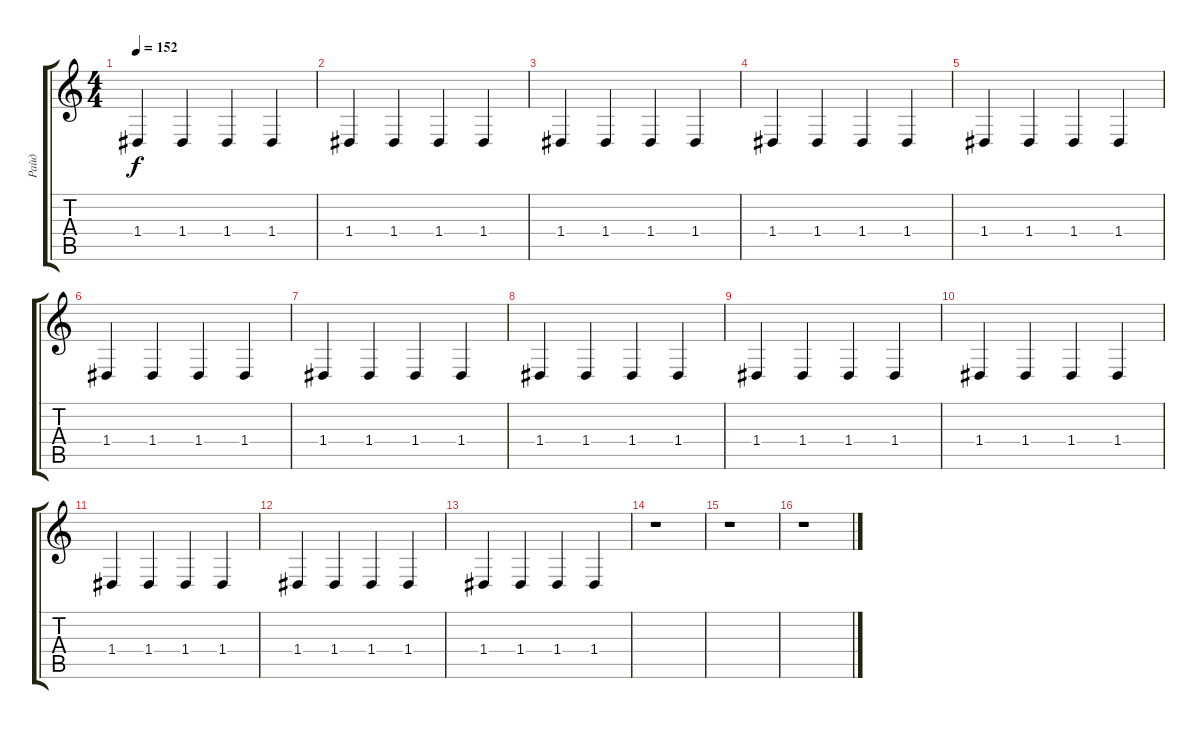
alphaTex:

\track ("Райд" "Райд") {instrument acousticgrandpiano}
\staff {score tabs}
\tuning (E4 B3 G3 D3 A2 E2) {hide}
\ts (4 4)
\tempo 152
\clef g2
\ks c
1.4.4{dy f} 1.4.4 1.4.4 1.4.4 |
1.4.4 1.4.4 1.4.4 1.4.4 |
1.4.4 1.4.4 1.4.4 1.4.4 |
1.4.4 1.4.4 1.4.4 1.4.4 |
1.4.4 1.4.4 1.4.4 1.4.4 |
1.4.4 1.4.4 1.4.4 1.4.4 |
1.4.4 1.4.4 1.4.4 1.4.4 |
1.4.4 1.4.4 1.4.4 1.4.4 |
1.4.4 1.4.4 1.4.4 1.4.4 |
1.4.4 1.4.4 1.4.4 1.4.4 |
1.4.4 1.4.4 1.4.4 1.4.4 |
1.4.4 1.4.4 1.4.4 1.4.4 |
1.4.4 1.4.4 1.4.4 1.4.4 |
r.1 |
r.1 |
r.1
